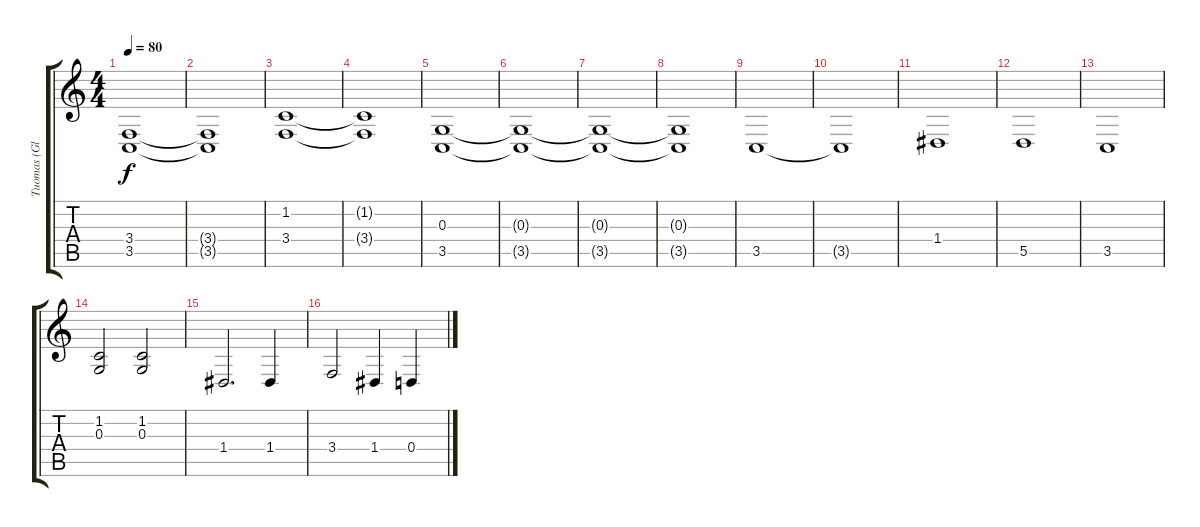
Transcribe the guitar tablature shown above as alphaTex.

\track ("Tuomas (Glocken LH)" "Tuomas (Gl") {instrument celesta}
\staff {score tabs}
\tuning (E4 B3 G3 D3 A2 E2) {hide}
\ts (4 4)
\tempo 80
\clef g2
\ks c
(3.4 3.5).1{dy f} |
(3.4{t} 3.5{t}).1 |
(1.2 3.4).1 |
(1.2{t} 3.4{t}).1 |
(0.3 3.5).1 |
(0.3{t} 3.5{t}).1 |
(0.3{t} 3.5{t}).1 |
(0.3{t} 3.5{t}).1 |
3.5.1 |
3.5{t}.1 |
1.4.1 |
5.5.1 |
3.5.1 |
(1.2 0.3).2 (1.2 0.3).2 |
1.4.2{d} 1.4.4 |
3.4.2 1.4.4 0.4.4
